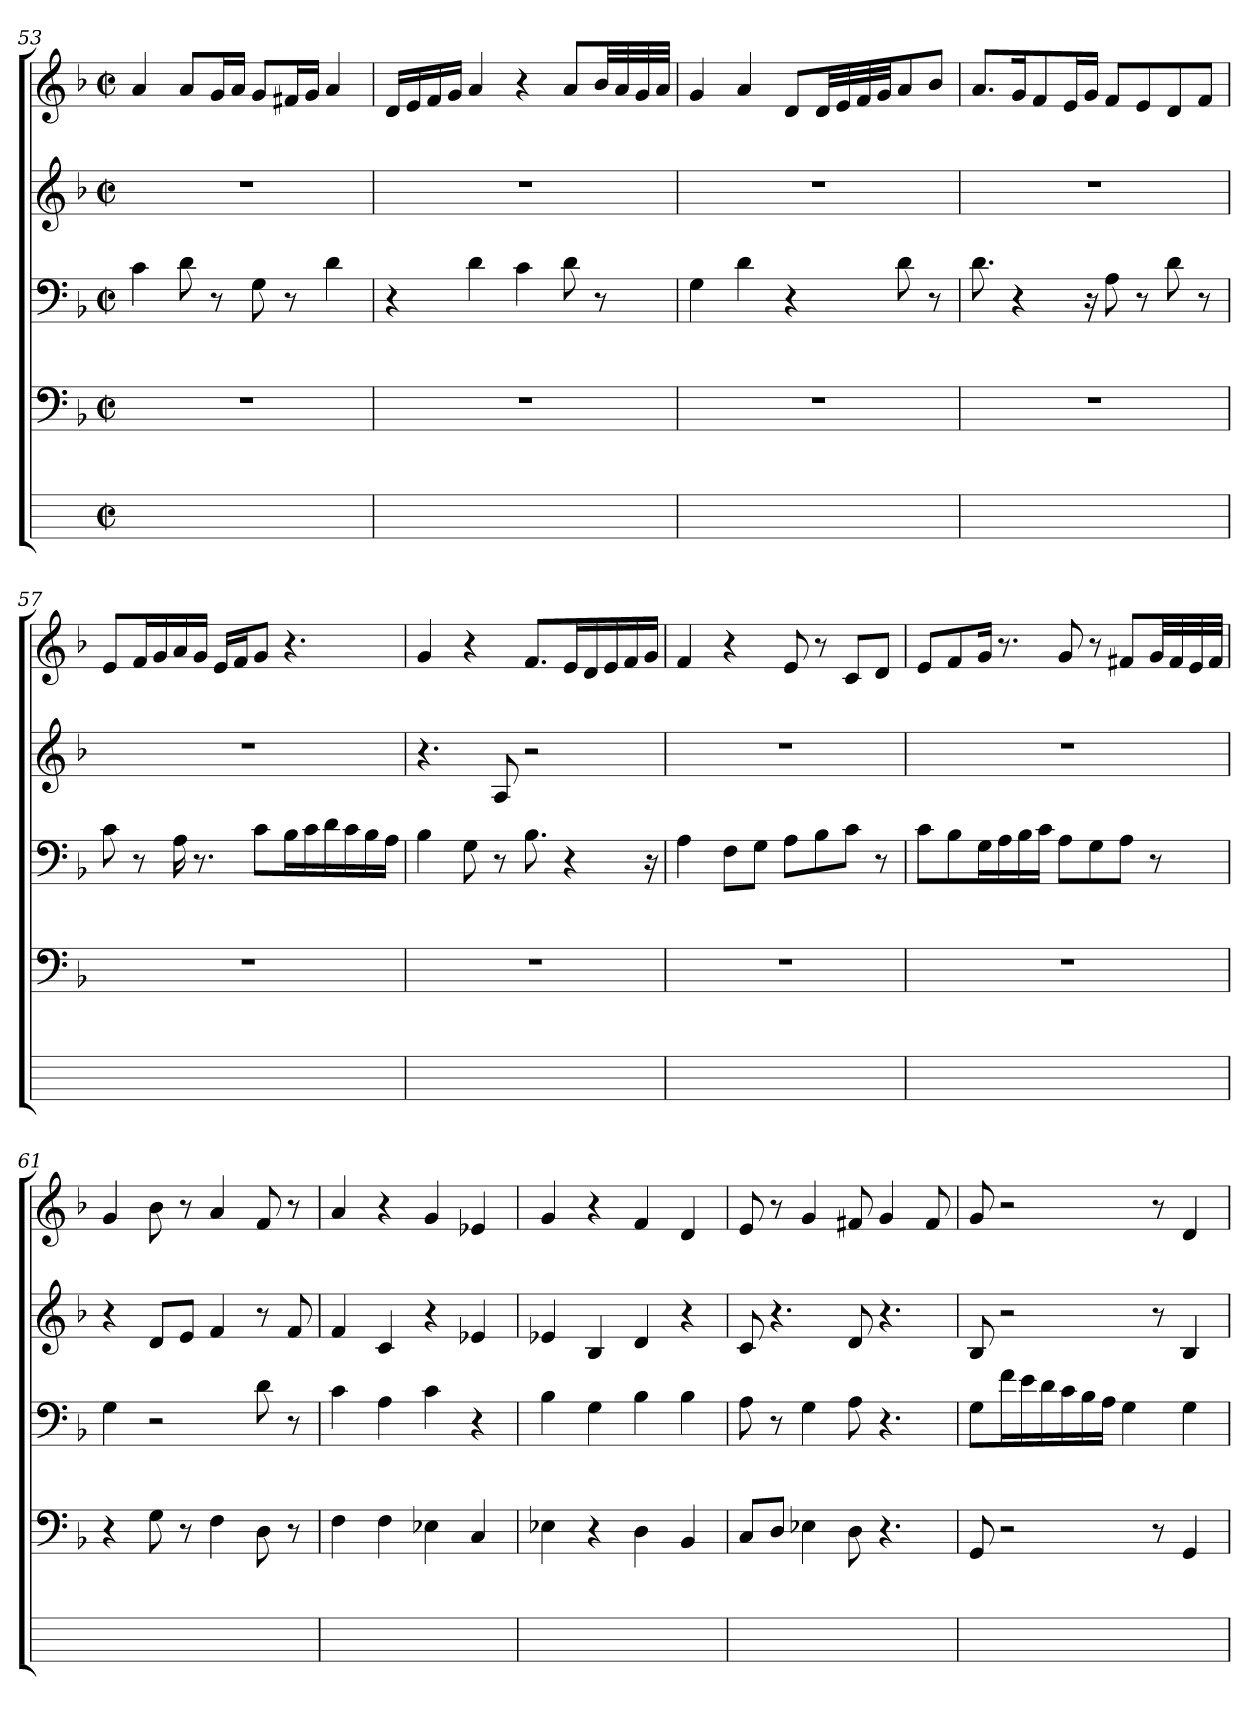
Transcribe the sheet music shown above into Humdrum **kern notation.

**kern	**kern	**kern	**kern	**kern
*part5	*part4	*part3	*part2	*part1
*staff5	*staff4	*staff3	*staff2	*staff1
*	*clefF4	*clefF4	*clefG2	*clefG2
*	*k[b-]	*k[b-]	*k[b-]	*k[b-]
*	*F:	*F:	*F:	*F:
*M2/2	*M2/2	*M2/2	*M2/2	*M2/2
*met(c|)	*met(c|)	*met(c|)	*met(c|)	*met(c|)
=53	=53	=53	=53	=53
1ryy	1r	4c	1r	4ai
.	.	8d	.	8aL
.	.	8r	.	16gjL
.	.	.	.	16ajJJ
.	.	8G	.	8gL
.	.	8r	.	16f#XjL
.	.	.	.	16gjJJ
.	.	4d	.	4a
=54	=54	=54	=54	=54
1ryy	1r	4r	1r	16dLL
.	.	.	.	16ej
.	.	.	.	16fj
.	.	.	.	16gjJJ
.	.	4d	.	4a
.	.	4c	.	4r
.	.	8d	.	8aL
.	.	8r	.	32b-jLL
.	.	.	.	32aj
.	.	.	.	32gj
.	.	.	.	32ajJJJ
=55	=55	=55	=55	=55
1ryy	1r	4G	1r	4g
.	.	4d	.	4a
.	.	4r	.	8dL
.	.	.	.	32djLL
.	.	.	.	32ej
.	.	.	.	32fj
.	.	.	.	32gjJJ
.	.	8d	.	8a
.	.	8r	.	8b-ZJ
=56	=56	=56	=56	=56
1ryy	1r	8.d	1r	8.aiL
.	.	4r	.	16gjk
.	.	.	.	8f
.	.	.	.	16eL
.	.	16r	.	16gjJJ
.	.	8A	.	8fL
.	.	8r	.	8eZ
.	.	8d	.	8dZ
.	.	8r	.	8fiJ
=57	=57	=57	=57	=57
1ryy	1r	8c	1r	8eL
.	.	8r	.	16fjL
.	.	.	.	16gj
.	.	16A	.	16a
.	.	8.r	.	16gjJJ
.	.	.	.	16ejLL
.	.	.	.	16fjJ
.	.	8cL	.	8gJ
.	.	16B-jL	.	4.r
.	.	16cj	.	.
.	.	16dZ	.	.
.	.	16cj	.	.
.	.	16B-j	.	.
.	.	16AjJJ	.	.
=58	=58	=58	=58	=58
1ryy	1r	4B-	4.r	4g
.	.	8G	.	4r
.	.	8r	8Ai	.
.	.	8.B-	2r	8.fL
.	.	4r	.	16ejL
.	.	.	.	16d
.	.	.	.	16ej
.	.	.	.	16fj
.	.	16r	.	16gjJJ
=59	=59	=59	=59	=59
1ryy	1r	4A	1r	4f
.	.	8FL	.	4r
.	.	8GJ	.	.
.	.	8AL	.	8e
.	.	8B-	.	8r
.	.	8cJ	.	8cL
.	.	8r	.	8dJ
=60	=60	=60	=60	=60
1ryy	1r	8ciL	1r	8eL
.	.	8B-	.	8f
.	.	16GL	.	16gJk
.	.	16Aj	.	8.r
.	.	16B-j	.	.
.	.	16cjJJ	.	.
.	.	8AL	.	8gi
.	.	8GZ	.	8r
.	.	8AiJ	.	8f#XL
.	.	8r	.	32gjLL
.	.	.	.	32f#j
.	.	.	.	32ej
.	.	.	.	32f#jJJJ
=61	=61	=61	=61	=61
1ryy	4r	4G	4r	4g
.	8G	2r	8dL	8b-
.	8r	.	8eZJ	8r
.	4F	.	4f	4a
.	8D	8d	8r	8f
.	8r	8r	8f	8r
=62	=62	=62	=62	=62
1ryy	4F	4c	4f	4a
.	4Fi	4A	4c	4r
.	4E-X	4c	4r	4g
.	4C	4r	4e-XV	4e-V
=63	=63	=63	=63	=63
1ryy	4E-X	4B-	4e-X	4g
.	4r	4G	4B-	4r
.	4D	4B-	4d	4f
.	4BB-	4B-	4r	4d
=64	=64	=64	=64	=64
1ryy	8CL	8A	8c	8e
.	8DZJ	8r	4.r	8r
.	4E-X	4G	.	4g
.	8D	8A	8d	8f#XZ
.	4.r	4.r	4.r	4gi
.	.	.	.	8f#i
=65	=65	=65	=65	=65
1ryy	8GG	8GL	8B-	8g
.	2r	16fjL	2r	2r
.	.	16ej	.	.
.	.	16dj	.	.
.	.	16cj	.	.
.	.	16B-j	.	.
.	.	16AjJJ	.	.
.	.	4Gi	.	.
.	8r	.	8r	8r
.	4GG	4G	4B-	4d
=	=	=	=	=
*-	*-	*-	*-	*-
